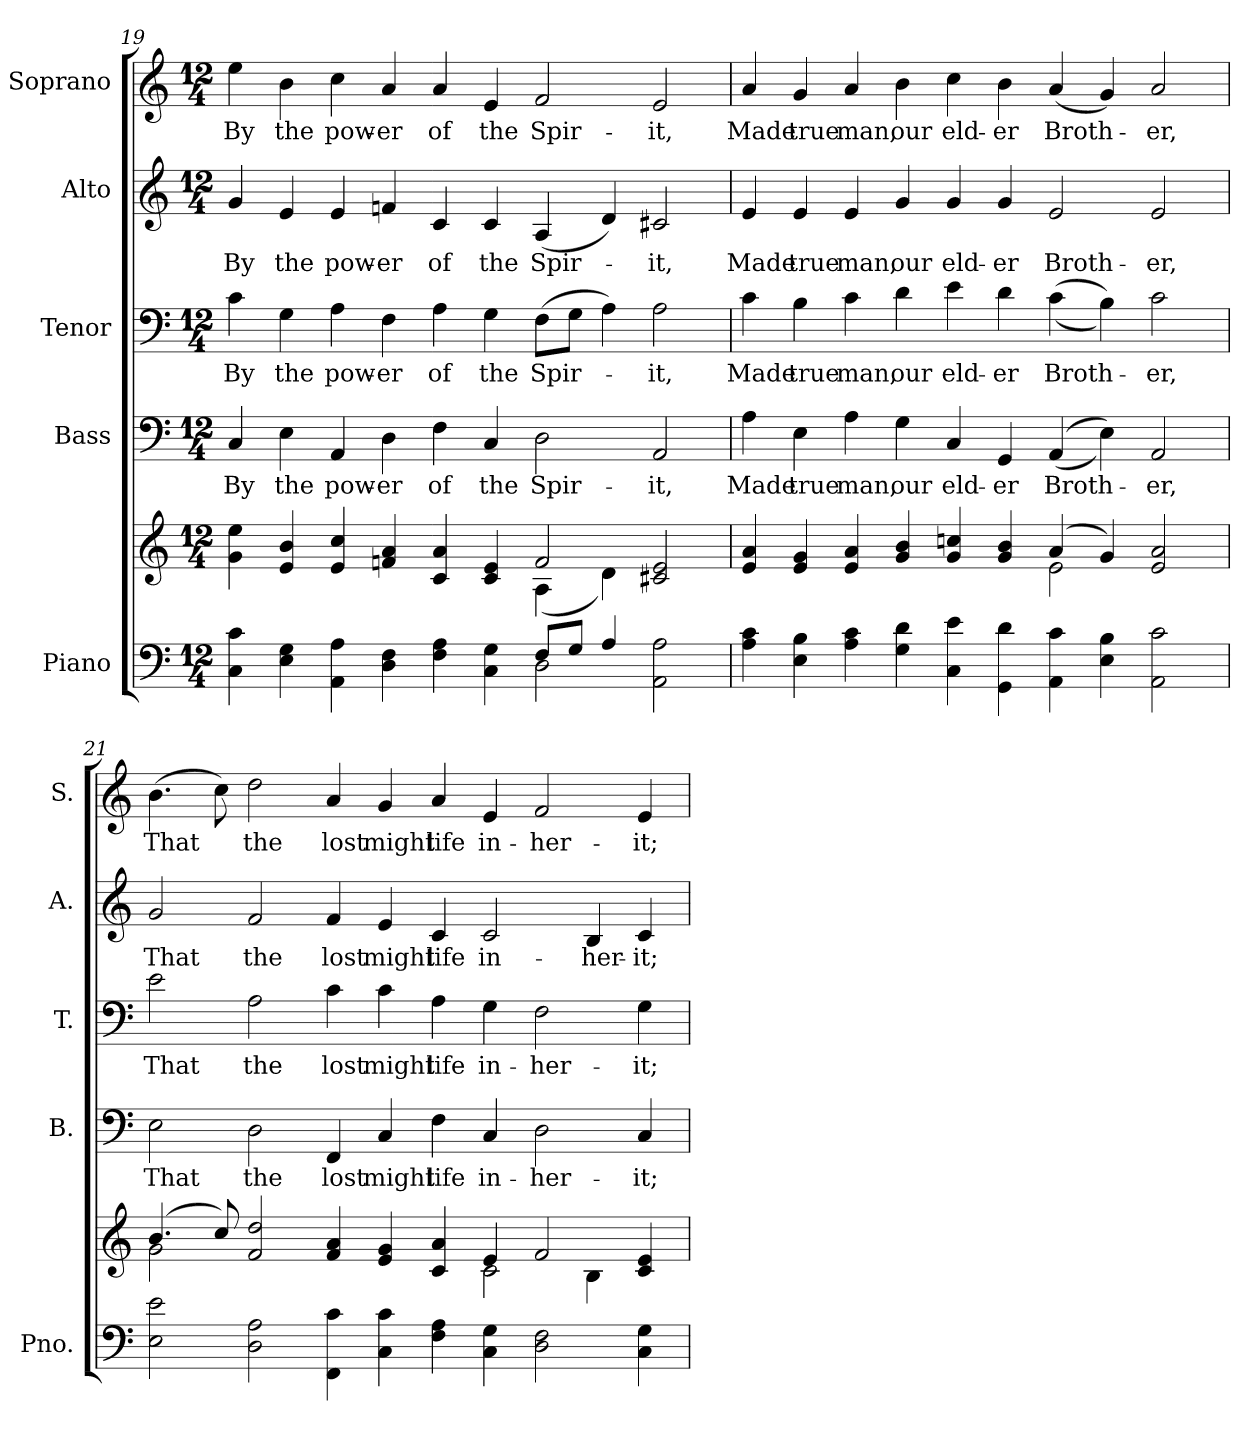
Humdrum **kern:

**kern	**kern	**kern	**text	**kern	**text	**kern	**text	**kern	**text
*part5	*part5	*part4	*part4	*part3	*part3	*part2	*part2	*part1	*part1
*staff6	*staff5	*staff4	*staff4	*staff3	*staff3	*staff2	*staff2	*staff1	*staff1
*I"Piano	*	*I"Bass	*	*I"Tenor	*	*I"Alto	*	*I"Soprano	*
*I'Pno.	*	*I'B.	*	*I'T.	*	*I'A.	*	*I'S.	*
!!LO:PB:g=z
*clefF4	*clefG2	*clefF4	*	*clefF4	*	*clefG2	*	*clefG2	*
*k[]	*k[]	*k[]	*	*k[]	*	*k[]	*	*k[]	*
*C:	*C:	*C:	*	*C:	*	*C:	*	*C:	*
*M12/4	*M12/4	*M12/4	*	*M12/4	*	*M12/4	*	*M12/4	*
=19	=19	=19	=19	=19	=19	=19	=19	=19	=19
*^	*^	*	*	*	*	*	*	*	*
!	!	!	!	!	!LO:LY:b:color=#000000	!	!	!	!	!	!
!	!	!	!	!	!	!	!LO:LY:b:color=#000000	!	!	!	!
!	!	!	!	!	!	!	!	!	!LO:LY:b:color=#000000	!	!
!	!	!	!	!	!	!	!	!	!	!	!LO:LY:b:color=#000000
4Ci\ 4ci	1ryy	4gi\ 4eei	1ryy	4Ci/	By	4ci\	By	4gi/	By	4eei\	By
!	!	!	!	!	!LO:LY:b:color=#000000	!	!	!	!	!	!
!	!	!	!	!	!	!	!LO:LY:b:color=#000000	!	!	!	!
!	!	!	!	!	!	!	!	!	!LO:LY:b:color=#000000	!	!
!	!	!	!	!	!	!	!	!	!	!	!LO:LY:b:color=#000000
4Ei\ 4Gi	.	4ei/ 4bi	.	4Ei\	the	4Gi\	the	4ei/	the	4bi\	the
!	!	!	!	!	!LO:LY:b:color=#000000	!	!	!	!	!	!
!	!	!	!	!	!	!	!LO:LY:b:color=#000000	!	!	!	!
!	!	!	!	!	!	!	!	!	!LO:LY:b:color=#000000	!	!
!	!	!	!	!	!	!	!	!	!	!	!LO:LY:b:color=#000000
4AAi\ 4Ai	.	4ei/ 4cci	.	4AAi/	pow-	4Ai\	pow-	4ei/	pow-	4cci\	pow-
!	!	!	!	!	!LO:LY:b:color=#000000	!	!	!	!	!	!
!	!	!	!	!	!	!	!LO:LY:b:color=#000000	!	!	!	!
!	!	!	!	!	!	!	!	!	!LO:LY:b:color=#000000	!	!
!	!	!	!	!	!	!	!	!	!	!	!LO:LY:b:color=#000000
4Di\ 4Fi	.	4fni/ 4ai	.	4Di\	-er	4Fi\	-er	4fni/	-er	4ai/	-er
!	!	!	!	!	!LO:LY:b:color=#000000	!	!	!	!	!	!
!	!	!	!	!	!	!	!LO:LY:b:color=#000000	!	!	!	!
!	!	!	!	!	!	!	!	!	!LO:LY:b:color=#000000	!	!
!	!	!	!	!	!	!	!	!	!	!	!LO:LY:b:color=#000000
4Fi\ 4Ai	2ryy	4ci/ 4ai	2ryy	4Fi\	of	4Ai\	of	4ci/	of	4ai/	of
!	!	!	!	!	!LO:LY:b:color=#000000	!	!	!	!	!	!
!	!	!	!	!	!	!	!LO:LY:b:color=#000000	!	!	!	!
!	!	!	!	!	!	!	!	!	!LO:LY:b:color=#000000	!	!
!	!	!	!	!	!	!	!	!	!	!	!LO:LY:b:color=#000000
4Ci\ 4Gi	.	4ci/ 4ei	.	4Ci/	the	4Gi\	the	4ci/	the	4ei/	the
!	!	!	!	!	!LO:LY:b:color=#000000	!	!	!	!	!	!
!	!	!	!	!	!	!	!LO:LY:b:color=#000000	!	!	!	!
!	!	!	!	!	!	!	!	!	!LO:LY:b:color=#000000	!	!
!	!	!	!	!	!	!	!	!	!	!	!LO:LY:b:color=#000000
8Fi/L	2Di\	2fi/	(4Ai\	2Di\	Spir-	(8Fi\L	Spir-	(4Ai/	Spir-	2fi/	Spir-
8Gi/J	.	.	.	.	.	8Gi\J	.	.	.	.	.
4Ai/	.	.	4di\)	.	.	4Ai\)	.	4di/)	.	.	.
!	!	!	!	!	!LO:LY:b:color=#000000	!	!	!	!	!	!
!	!	!	!	!	!	!	!LO:LY:b:color=#000000	!	!	!	!
!	!	!	!	!	!	!	!	!	!LO:LY:b:color=#000000	!	!
!	!	!	!	!	!	!	!	!	!	!	!LO:LY:b:color=#000000
2AAi\ 2Ai	2ryy	2c#Xi/ 2ei	2ryy	2AAi/	-it,	2Ai\	-it,	2c#Xi/	-it,	2ei/	-it,
*v	*v	*	*	*	*	*	*	*	*	*	*
=20	=20	=20	=20	=20	=20	=20	=20	=20	=20	=20
*^	*	*	*	*	*	*	*	*	*	*
!	!	!	!	!	!LO:LY:b:color=#000000	!	!	!	!	!	!
*v	*v	*	*	*	*	*	*	*	*	*	*
*^	*	*	*	*	*	*	*	*	*	*
!	!	!	!	!	!	!	!LO:LY:b:color=#000000	!	!	!	!
*v	*v	*	*	*	*	*	*	*	*	*	*
*^	*	*	*	*	*	*	*	*	*	*
!	!	!	!	!	!	!	!	!	!LO:LY:b:color=#000000	!	!
*v	*v	*	*	*	*	*	*	*	*	*	*
*^	*	*	*	*	*	*	*	*	*	*
!	!	!	!	!	!	!	!	!	!	!	!LO:LY:b:color=#000000
*v	*v	*	*	*	*	*	*	*	*	*	*
4Ai\ 4ci	4ei/ 4ai	1ryy	4Ai\	Made	4ci\	Made	4ei/	Made	4ai/	Made
!	!	!	!	!LO:LY:b:color=#000000	!	!	!	!	!	!
!	!	!	!	!	!	!LO:LY:b:color=#000000	!	!	!	!
!	!	!	!	!	!	!	!	!LO:LY:b:color=#000000	!	!
!	!	!	!	!	!	!	!	!	!	!LO:LY:b:color=#000000
4Ei\ 4Bi	4ei/ 4gi	.	4Ei\	true	4Bi\	true	4ei/	true	4gi/	true
!	!	!	!	!LO:LY:b:color=#000000	!	!	!	!	!	!
!	!	!	!	!	!	!LO:LY:b:color=#000000	!	!	!	!
!	!	!	!	!	!	!	!	!LO:LY:b:color=#000000	!	!
!	!	!	!	!	!	!	!	!	!	!LO:LY:b:color=#000000
4Ai\ 4ci	4ei/ 4ai	.	4Ai\	man,	4ci\	man,	4ei/	man,	4ai/	man,
!	!	!	!	!LO:LY:b:color=#000000	!	!	!	!	!	!
!	!	!	!	!	!	!LO:LY:b:color=#000000	!	!	!	!
!	!	!	!	!	!	!	!	!LO:LY:b:color=#000000	!	!
!	!	!	!	!	!	!	!	!	!	!LO:LY:b:color=#000000
4Gi\ 4di	4gi/ 4bi	.	4Gi\	our	4di\	our	4gi/	our	4bi\	our
!	!	!	!	!LO:LY:b:color=#000000	!	!	!	!	!	!
!	!	!	!	!	!	!LO:LY:b:color=#000000	!	!	!	!
!	!	!	!	!	!	!	!	!LO:LY:b:color=#000000	!	!
!	!	!	!	!	!	!	!	!	!	!LO:LY:b:color=#000000
4Ci\ 4ei	4gi/ 4ccni	2ryy	4Ci/	eld-	4ei\	eld-	4gi/	eld-	4cci\	eld-
!	!	!	!	!LO:LY:b:color=#000000	!	!	!	!	!	!
!	!	!	!	!	!	!LO:LY:b:color=#000000	!	!	!	!
!	!	!	!	!	!	!	!	!LO:LY:b:color=#000000	!	!
!	!	!	!	!	!	!	!	!	!	!LO:LY:b:color=#000000
4GGi\ 4di	4gi/ 4bi	.	4GGi/	-er	4di\	-er	4gi/	-er	4bi\	-er
!	!	!	!	!LO:LY:b:color=#000000	!	!	!	!	!	!
!	!	!	!	!	!	!LO:LY:b:color=#000000	!	!	!	!
!	!	!	!	!	!	!	!	!LO:LY:b:color=#000000	!	!
!	!	!	!	!	!	!	!	!	!	!LO:LY:b:color=#000000
4AAi\ 4ci	(4ai/	2ei\	((4AAi/	Broth-	((4ci\	Broth-	2ei/	Broth-	(4ai/	Broth-
4Ei\ 4Bi	4gi/)	.	4Ei\))	.	4Bi\))	.	.	.	4gi/)	.
!	!	!	!	!LO:LY:b:color=#000000	!	!	!	!	!	!
!	!	!	!	!	!	!LO:LY:b:color=#000000	!	!	!	!
!	!	!	!	!	!	!	!	!LO:LY:b:color=#000000	!	!
!	!	!	!	!	!	!	!	!	!	!LO:LY:b:color=#000000
2AAi\ 2ci	2ei/ 2ai	2ryy	2AAi/	-er,	2ci\	-er,	2ei/	-er,	2ai/	-er,
!!LO:PB:g=z
=21	=21	=21	=21	=21	=21	=21	=21	=21	=21	=21
!	!	!	!	!LO:LY:b:color=#000000	!	!	!	!	!	!
!	!	!	!	!	!	!LO:LY:b:color=#000000	!	!	!	!
!	!	!	!	!	!	!	!	!LO:LY:b:color=#000000	!	!
!	!	!	!	!	!	!	!	!	!	!LO:LY:b:color=#000000
2Ei\ 2ei	(4.bi/	2gi\	2Ei\	That	2ei\	That	2gi/	That	(4.bi\	That
.	8cci/)	.	.	.	.	.	.	.	8cci\)	.
!	!	!	!	!LO:LY:b:color=#000000	!	!	!	!	!	!
!	!	!	!	!	!	!LO:LY:b:color=#000000	!	!	!	!
!	!	!	!	!	!	!	!	!LO:LY:b:color=#000000	!	!
!	!	!	!	!	!	!	!	!	!	!LO:LY:b:color=#000000
2Di\ 2Ai	2fi/ 2ddi	2ryy	2Di\	the	2Ai\	the	2fi/	the	2ddi\	the
!	!	!	!	!LO:LY:b:color=#000000	!	!	!	!	!	!
!	!	!	!	!	!	!LO:LY:b:color=#000000	!	!	!	!
!	!	!	!	!	!	!	!	!LO:LY:b:color=#000000	!	!
!	!	!	!	!	!	!	!	!	!	!LO:LY:b:color=#000000
4FFi\ 4ci	4fi/ 4ai	2ryy	4FFi/	lost	4ci\	lost	4fi/	lost	4ai/	lost
!	!	!	!	!LO:LY:b:color=#000000	!	!	!	!	!	!
!	!	!	!	!	!	!LO:LY:b:color=#000000	!	!	!	!
!	!	!	!	!	!	!	!	!LO:LY:b:color=#000000	!	!
!	!	!	!	!	!	!	!	!	!	!LO:LY:b:color=#000000
4Ci\ 4ci	4ei/ 4gi	.	4Ci/	might	4ci\	might	4ei/	might	4gi/	might
!	!	!	!	!LO:LY:b:color=#000000	!	!	!	!	!	!
!	!	!	!	!	!	!LO:LY:b:color=#000000	!	!	!	!
!	!	!	!	!	!	!	!	!LO:LY:b:color=#000000	!	!
!	!	!	!	!	!	!	!	!	!	!LO:LY:b:color=#000000
4Fi\ 4Ai	4ci/ 4ai	4ryy	4Fi\	life	4Ai\	life	4ci/	life	4ai/	life
!	!	!	!	!LO:LY:b:color=#000000	!	!	!	!	!	!
!	!	!	!	!	!	!LO:LY:b:color=#000000	!	!	!	!
!	!	!	!	!	!	!	!	!LO:LY:b:color=#000000	!	!
!	!	!	!	!	!	!	!	!	!	!LO:LY:b:color=#000000
4Ci\ 4Gi	4ei/	2ci\	4Ci/	in-	4Gi\	in-	2ci/	in-	4ei/	in-
!	!	!	!	!LO:LY:b:color=#000000	!	!	!	!	!	!
!	!	!	!	!	!	!LO:LY:b:color=#000000	!	!	!	!
!	!	!	!	!	!	!	!	!	!	!LO:LY:b:color=#000000
2Di\ 2Fi	2fi/	.	2Di\	-her-	2Fi\	-her-	.	.	2fi/	-her-
!	!	!	!	!	!	!	!	!LO:LY:b:color=#000000	!	!
.	.	4Bi\	.	.	.	.	4Bi/	-her-	.	.
!	!	!	!	!LO:LY:b:color=#000000	!	!	!	!	!	!
!	!	!	!	!	!	!LO:LY:b:color=#000000	!	!	!	!
!	!	!	!	!	!	!	!	!LO:LY:b:color=#000000	!	!
!	!	!	!	!	!	!	!	!	!	!LO:LY:b:color=#000000
4Ci\ 4Gi	4ci/ 4ei	4ryy	4Ci/	-it;	4Gi\	-it;	4ci/	-it;	4ei/	-it;
*	*v	*v	*	*	*	*	*	*	*	*
=	=	=	=	=	=	=	=	=	=
*-	*-	*-	*-	*-	*-	*-	*-	*-	*-
